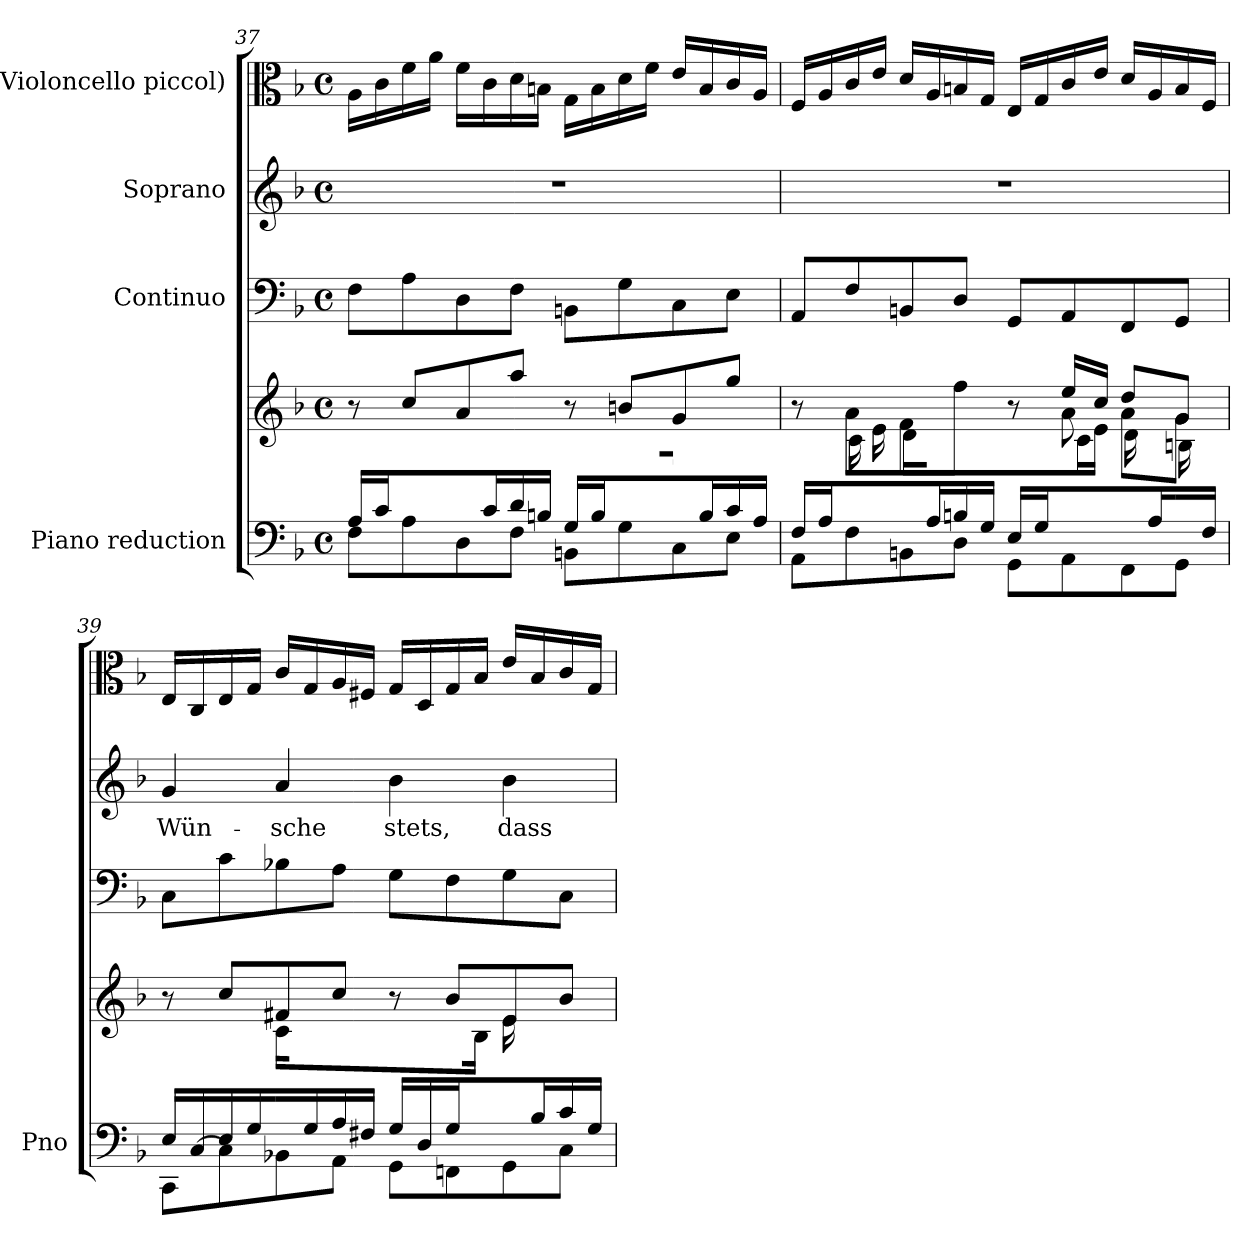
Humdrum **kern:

**kern	**kern	**kern	**kern	**text	**kern
*part4	*part4	*part3	*part2	*part2	*part1
*staff5	*staff4	*staff3	*staff2	*staff2	*staff1
*I"Piano reduction	*	*I"Continuo	*I"Soprano	*	*I"(Violoncello piccol)
*I'Pno	*	*	*	*	*
!!LO:PB:g=z
*clefF4	*clefG2	*clefF4	*clefG2	*	*clefC3
*k[b-]	*k[b-]	*k[b-]	*k[b-]	*	*k[b-]
*M4/4	*M4/4	*M4/4	*M4/4	*	*M4/4
*met(c)	*met(c)	*met(c)	*met(c)	*	*met(c)
=37	=37	=37	=37	=37	=37
*^	*^	*	*	*	*
16A/LL	8F\L	8r	8ryy	8F\L	1r	.	16A\LL
16c/	.	.	.	.	.	.	16c\
8.ryy	8A\	8cc/L	16f\	8A\	.	.	16f\
.	.	.	16a\JJ	.	.	.	16a\JJ
.	8D\	8a/	16f\LL	8D\	.	.	16f\LL
16c/	.	.	16ryy	.	.	.	16c\
*	*	*v	*v	*	*	*	*
16d/	8F\J	8aa/J	8F\J	.	.	16d\
16Bn/JJ	.	.	.	.	.	16Bn\JJ
16G/LL	8BBn\L	8r	8BBn\L	.	.	16G\LL
16B/	.	.	.	.	.	16B\
*	*	*^	*	*	*	*
8.ryy	8G\	8bn/L	16d\	8G\	.	.	16d\
.	.	.	16f\JJ	.	.	.	16f\JJ
.	8C\	8g/	16e\LL	8C\	.	.	16e/LL
16B/	.	.	8.ryy	.	.	.	16B/
16c/	8E\J	8gg/J	.	8E\J	.	.	16c/
16A/JJ	.	.	.	.	.	.	16A/JJ
=38	=38	=38	=38	=38	=38	=38	=38
*	*	*	*^	*	*	*	*
16F/LL	8AA\L	8r	8ryy	8ryy	8AA/L	1r	.	16F/LL
16A/	.	.	.	.	.	.	.	16A/
8.ryy	8F\	8a\L	8ryy	16c\	8F/	.	.	16c/
.	.	.	.	16e\JJ	.	.	.	16e/JJ
.	8BBn\	8f\	4ryy	16d\LL	8BBn/	.	.	16d/LL
16A/	.	.	.	16ryy	.	.	.	16A/
*	*	*	*v	*v	*	*	*	*
16Bn/	8D\J	8ff\J	.	8D/J	.	.	16Bn/
16G/JJ	.	.	.	.	.	.	16G/JJ
16E/LL	8GG\L	8r	8ryy	8GG/L	.	.	16E/LL
16G/	.	.	.	.	.	.	16G/
*	*	*	*^	*	*	*	*
8.ryy	8AA\	16ee/LL	8a\	16c\	8AA/	.	.	16c/
.	.	16cc/JJ	.	16e\JJ	.	.	.	16e/JJ
.	8FF\	8dd/L	8a\L	16d\LL	8FF/	.	.	16d/LL
16A/	.	.	.	16ryy	.	.	.	16A/
16ryy	8GG\J	8g/J	8g\J	16Bn\	8GG/J	.	.	16B/
16F/JJ	.	.	.	16ryy	.	.	.	16F/JJ
=39	=39	=39	=39	=39	=39	=39	=39	=39
!	!	!	!	!	!	!	!LO:LY:b	!
*	*	*	*v	*v	*	*	*	*
16E/LL	8CC\L	8r	4ryy	8C\L	4g/	Wün-	16E/LL
[<16C/	.	.	.	.	.	.	16C/
16E/	8C\]	8cc/L	.	8c\	.	.	16E/
16G/JJ	.	.	.	.	.	.	16G/JJ
!	!	!	!	!	!	!LO:LY:b	!
16ryy	8BB-X\	8f#X/	16c\LL	8B-X\	4a/	-sche	16c/LL
16G/	.	.	4.ryy	.	.	.	16G/
16A/	8AA\J	8cc/J	.	8A\J	.	.	16A/
16F#X/JJ	.	.	.	.	.	.	16F#X/JJ
!	!	!	!	!	!	!LO:LY:b	!
16G/LL	8GG\L	8r	.	8G\L	4b-\	stets,	16G/LL
16D/	.	.	.	.	.	.	16D/
16G/	8FFn\	8b-/L	.	8F\	.	.	16G/
8ryy	.	.	16B-\JJ	.	.	.	16B-/JJ
!	!	!	!	!	!	!LO:LY:b	!
.	8GG\	8e/	16e\LL	8G\	4b-\	dass	16e/LL
16B-/	.	.	8.ryy	.	.	.	16B-/
16c/	8C\J	8b-/J	.	8C\J	.	.	16c/
16G/JJ	.	.	.	.	.	.	16G/JJ
*v	*v	*	*	*	*	*	*
*	*v	*v	*	*	*	*
=	=	=	=	=	=
*-	*-	*-	*-	*-	*-
